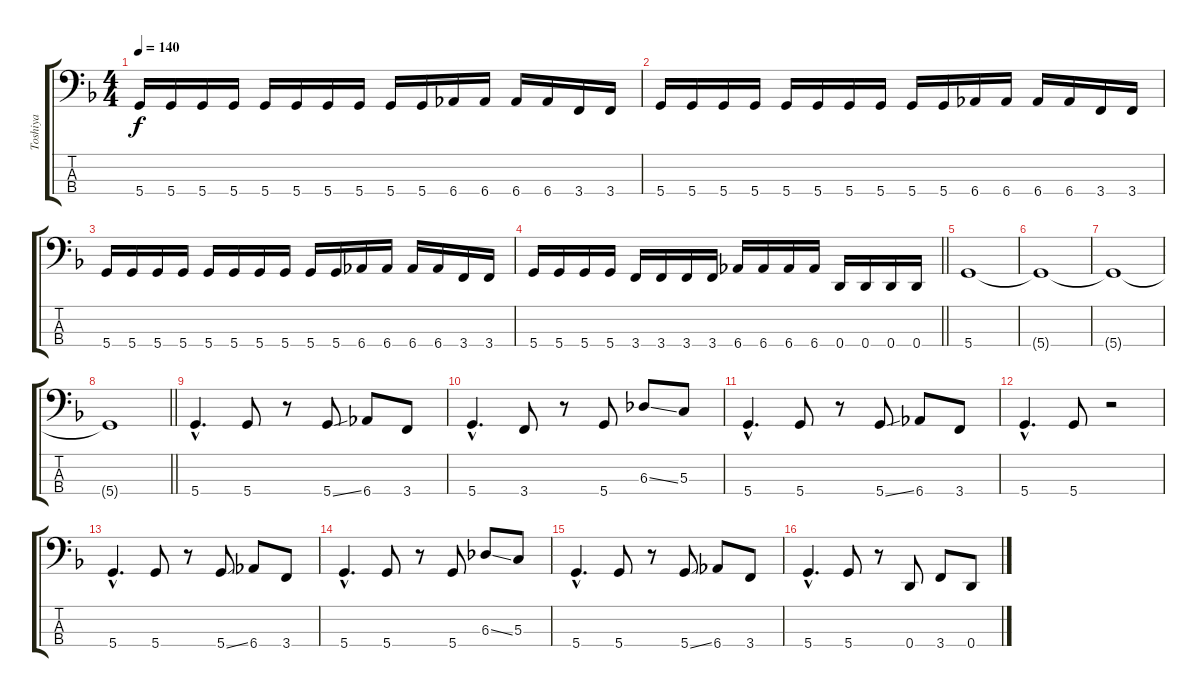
\track ("Toshiya" "Toshiya") {instrument electricbasspick}
\staff {score tabs}
\tuning (F2 C2 G1 D1) {hide}
\ts (4 4)
\tempo 140
\clef f4
\ks dminor
5.4.16{dy f} 5.4.16 5.4.16 5.4.16 5.4.16 5.4.16 5.4.16 5.4.16 5.4.16 5.4.16 6.4.16 6.4.16 6.4.16 6.4.16 3.4.16 3.4.16 |
5.4.16 5.4.16 5.4.16 5.4.16 5.4.16 5.4.16 5.4.16 5.4.16 5.4.16 5.4.16 6.4.16 6.4.16 6.4.16 6.4.16 3.4.16 3.4.16 |
5.4.16 5.4.16 5.4.16 5.4.16 5.4.16 5.4.16 5.4.16 5.4.16 5.4.16 5.4.16 6.4.16 6.4.16 6.4.16 6.4.16 3.4.16 3.4.16 |
\barLineRight lightlight
5.4.16 5.4.16 5.4.16 5.4.16 3.4.16 3.4.16 3.4.16 3.4.16 6.4.16 6.4.16 6.4.16 6.4.16 0.4.16 0.4.16 0.4.16 0.4.16 |
5.4.1 |
5.4{t}.1 |
5.4{t}.1 |
\barLineRight lightlight
5.4{t}.1 |
5.4{hac}.4{d} 5.4.8 r.8 5.4{ss}.8 6.4.8 3.4.8 |
5.4{hac}.4{d} 3.4.8 r.8 5.4.8 6.3{ss}.8 5.3.8 |
5.4{hac}.4{d} 5.4.8 r.8 5.4{ss}.8 6.4.8 3.4.8 |
5.4{hac}.4{d} 5.4.8 r.2 |
5.4{hac}.4{d} 5.4.8 r.8 5.4{ss}.8 6.4.8 3.4.8 |
5.4{hac}.4{d} 5.4.8 r.8 5.4.8 6.3{ss}.8 5.3.8 |
5.4{hac}.4{d} 5.4.8 r.8 5.4{ss}.8 6.4.8 3.4.8 |
5.4{hac}.4{d} 5.4.8 r.8 0.4.8 3.4.8 0.4.8
